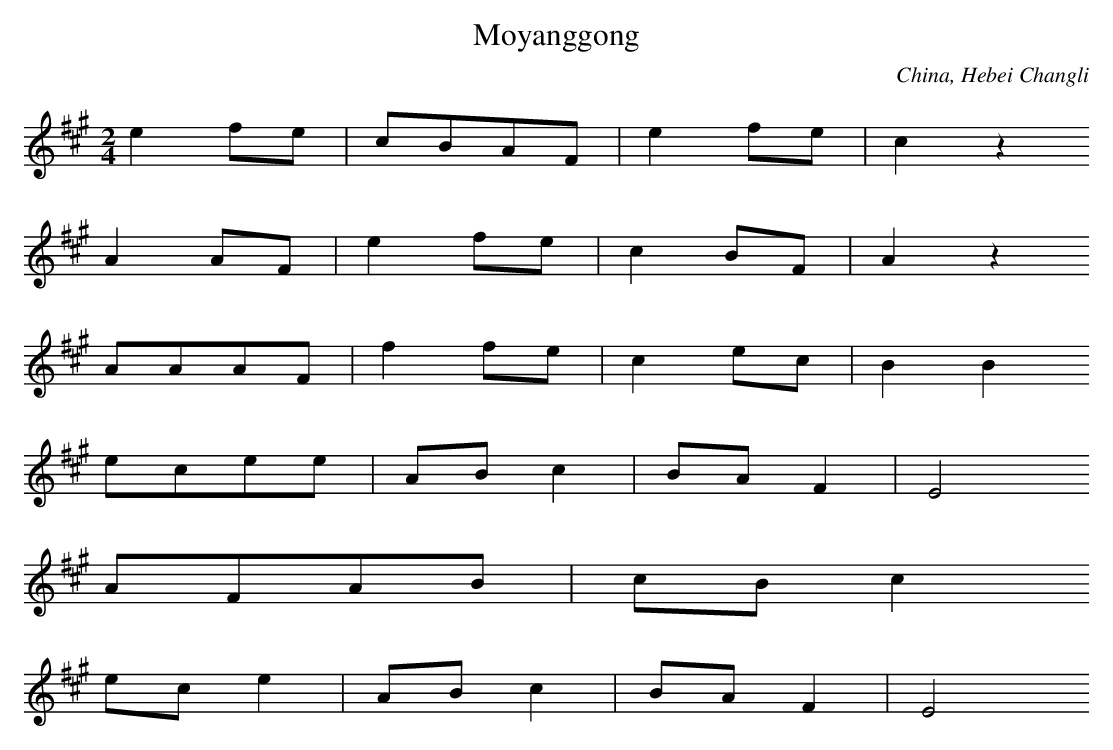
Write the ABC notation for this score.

X:1
T: Moyanggong
O: China, Hebei Changli
M: 2/4
L: 1/16
K: A
e4f2e2 | c2B2A2F2 | e4f2e2 | c4z4
A4A2F2 | e4f2e2 | c4B2F2 | A4z4
A2A2A2F2 | f4f2e2 | c4e2c2 | B4B4
e2c2e2e2 | A2B2c4 | B2A2F4 | E8
A2F2A2B2 | c2B2c4
e2c2e4 | A2B2c4 | B2A2F4 | E8
